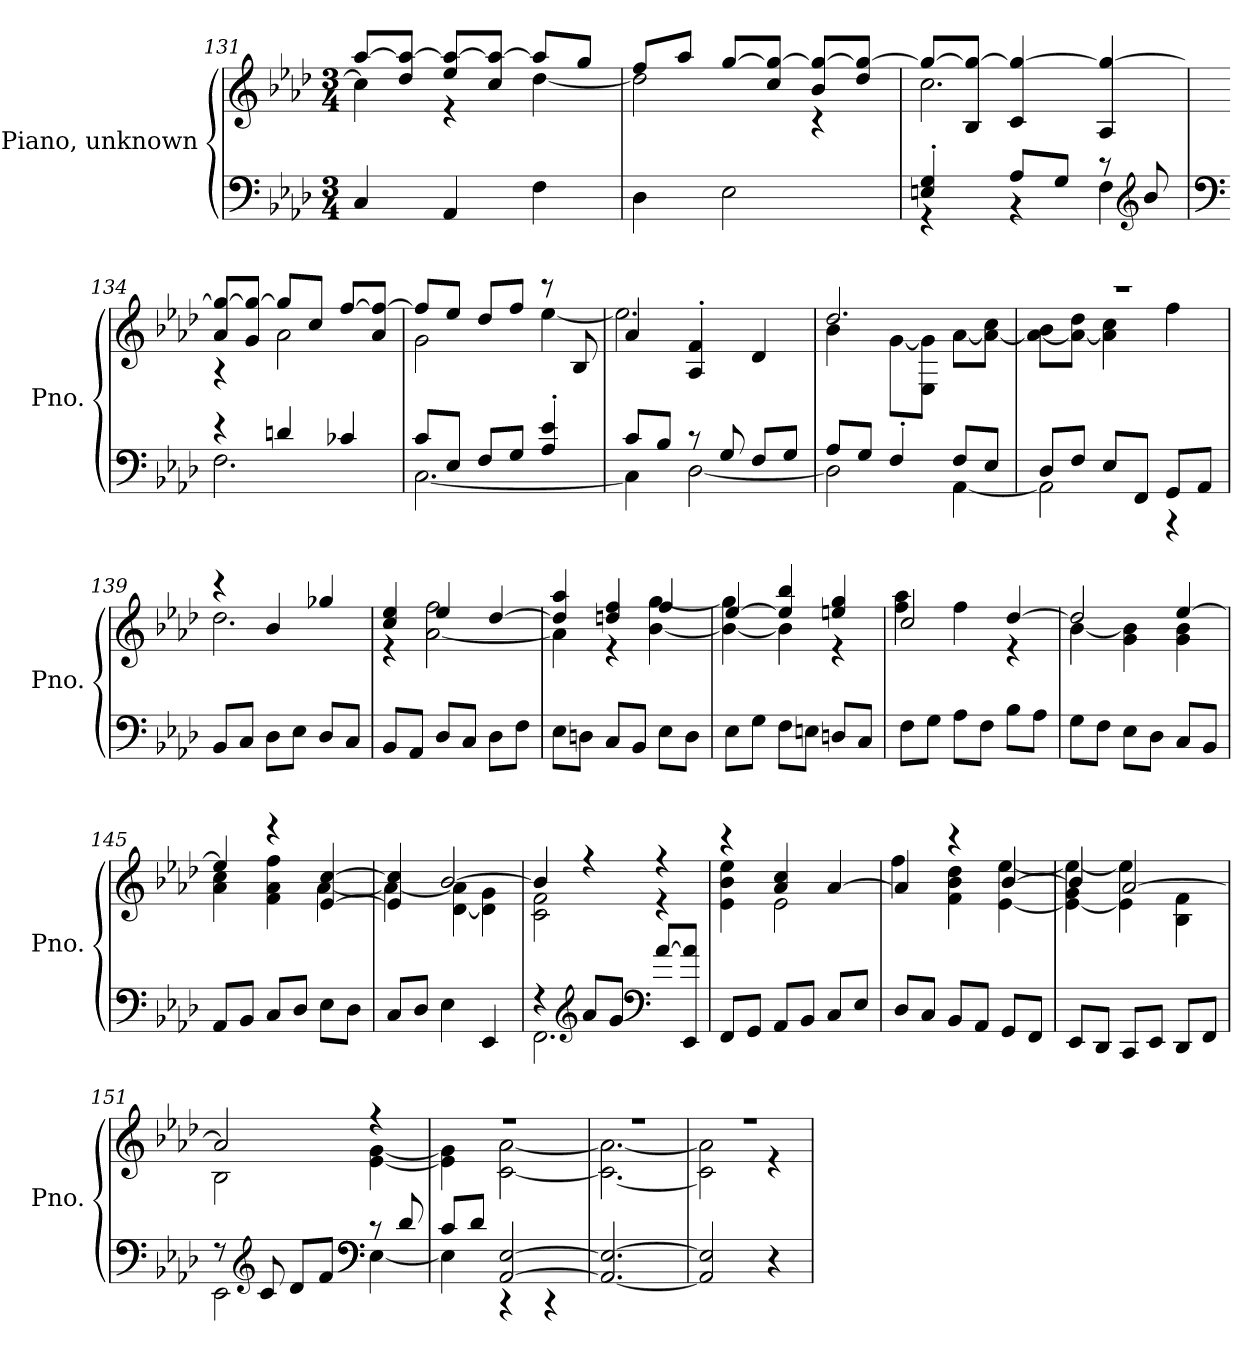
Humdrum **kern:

**kern	**kern
*part1	*part1
*staff2	*staff1
*I"Piano, unknown	*
*I'Pno.	*
!!LO:LB:g=z
*clefF4	*clefG2
*k[b-e-a-d-]	*k[b-e-a-d-]
*M3/4	*M3/4
=131	=131
*	*^
4C/	[8aa-/L	4cc\]
.	8dd-/ 8aa-/_J	.
4AA-/	8ee-/ 8aa-/_L	4r
.	8cc/ 8aa-/_J	.
4F\	8aa-/L]	[4dd-\
.	8gg/J	.
=132	=132	=132
4D-\	8ff/L	2dd-\]
.	8aa-/J	.
2E-\	[8gg/L	.
.	8cc/ 8gg/_J	.
.	8b-/ 8gg/_L	4r
.	8dd-/ 8gg/_J	.
=133	=133	=133
*^	*	*
4En/' 4G/'	4r	8gg/L_	2.cc\
.	.	8B-/ 8gg/_J	.
8A-/L	4r	4c/ 4gg/_	.
8G/J	.	.	.
8r	4F\	4A-/ 4gg/_	.
*clefG2	*	*	*
8b-/	.	.	.
=134	=134	=134	=134
*clefF4	*	*	*
4r	2.F\	8a-/ 8gg/_L	4r
.	.	8g/ 8gg/_J	.
4dn/	.	8gg/L]	2a-\
.	.	8cc/J	.
4c-X/	.	[8ff/L	.
.	.	8a-/ 8ff/_J	.
!!LO:LB:g=z	!!
=135	=135	=135	=135
8c/L	[2.C\	8ff/L]	2g\
8E-/J	.	8ee-/J	.
8F/L	.	8dd-/L	.
8G/J	.	8ff/J	.
4A-/' 4e-/'	.	8r	[4ee-\
.	.	8B-/	.
=136	=136	=136	=136
8c/L	4C\]	4a-/	2.ee-\]
8B-/J	.	.	.
8r	[2D-\	4A-/' 4f/'	.
8G/	.	.	.
8F/L	.	4d-/	.
8G/J	.	.	.
=137	=137	=137	=137
8A-/L	2D-\]	2.dd-/	4b-\
8G/J	.	.	.
4F'/	.	.	[8g\L
.	.	.	8E-\ 8g\]J
8F/L	[4AA-\	.	[8a-\L
8E-/J	.	.	8a-\_ 8cc\J
=138	=138	=138	=138
8D-/L	2AA-\]	2.r	8a-\_ 8b-\L
8F/J	.	.	8a-\_ 8dd-\J
8E-/L	.	.	4a-\] 4cc\
8FF/J	.	.	.
8GG/L	4r	.	4ff\
8AA-/J	.	.	.
*v	*v	*	*
=139	=139	=139
8BB-/L	4r	2.dd-\
8C/J	.	.
8D-\L	4b-/	.
8E-\J	.	.
8D-/L	4gg-X/	.
8C/J	.	.
!!LO:LB:g=z	!!
=140	=140	=140
8BB-/L	4cc/ 4ee-/	4r
8AA-/J	.	.
8D-/L	4ee-/	[2a-\ 2ff\
8C/J	.	.
8D-\L	[4dd-/	.
8F\J	.	.
=141	=141	=141
8E-\L	4dd-/] 4aa-/	4a-\]
8Dn\J	.	.
8C/L	4ddn/ 4ff/	4r
8BB-/J	.	.
8E-\L	4ff/	[4b-\ [4gg\
8D\J	.	.
=142	=142	=142
8E-\L	[4ee-/	4b-\_ 4gg\]
8G\J	.	.
8F\L	4ee-/] 4bb-/	4b-\]
8En\J	.	.
8Dn/L	4een/ 4gg/	4r
8C/J	.	.
=143	=143	=143
8F\L	2cc/	4ff\ 4aa-\
8G\J	.	.
8A-\L	.	4ff\
8F\J	.	.
8B-\L	[4dd-/	4r
8A-\J	.	.
=144	=144	=144
8G\L	2dd-/]	[4b-\
8F\J	.	.
8E-\L	.	4g\ 4b-\]
8D-\J	.	.
8C/L	[4ee-/	4g\ 4b-\
8BB-/J	.	.
=145	=145	=145
8AA-/L	4ee-/]	4a-\ 4cc\
8BB-/J	.	.
8C/L	4r	4f\ 4a-\ 4ff\
8D-/J	.	.
8E-\L	[4e-/ [4cc/	[4a-\
8D-\J	.	.
!!LO:LB:g=z	!!
=146	=146	=146
8C/L	4e-/] 4cc/]	4a-\_
8D-/J	.	.
4E-\	[2b-/	[4d-\ 4a-\]
4EE-/	.	4d-\] 4g\
=147	=147	=147
*^	*	*
4r	2.FF\	4b-/]	2c\ 2f\
*clefG2	*	*	*
8a-/L	.	4r	.
8g/J	.	.	.
*clefF4	*	*	*
[8a-/L	.	4r	4r
8EE-/ 8a-/]J	.	.	.
*v	*v	*	*
=148	=148	=148
8FF/L	4r	4e-\ 4b-\ 4ee-\
8GG/J	.	.
8AA-/L	4a-/ 4cc/	2e-\
8BB-/J	.	.
8C/L	[4a-/	.
8E-/J	.	.
=149	=149	=149
8D-/L	4a-/]	4ff\
8C/J	.	.
8BB-/L	4r	4f\ 4b-\ 4dd-\
8AA-/J	.	.
8GG/L	[4b-/	[4e-\ [4ee-\
8FF/J	.	.
=150	=150	=150
8EE-/L	4b-/]	4e-\_ 4g\ 4ee-\_
8DD-/J	.	.
8CC/L	[2a-/	4e-\] 4ee-\]
8EE-/J	.	.
8DD-/L	.	4B-\ 4f\
8FF/J	.	.
!!LO:PB:g=z	!!
=151	=151	=151
*^	*	*
8r	2EE-\	2a-/]	2B-\
*clefG2	*	*	*
8c/	.	.	.
8d-/L	.	.	.
8f/J	.	.	.
*clefF4	*	*	*
8r	[4E-\	4r	[4e-\ [4g\
8d-/	.	.	.
=152	=152	=152	=152
8c/L	4E-\]	2.r	4e-\] 4g\]
8d-/J	.	.	.
[2AA-/ [2E-/	4r	.	[2c\ [2a-\
.	4r	.	.
*v	*v	*	*
=153	=153	=153
2.AA-/_ 2.E-/_	2.r	2.c\_ 2.a-\_
=154	=154	=154
2AA-/] 2E-/]	2.r	2c\] 2a-\]
4r	.	4r
*	*v	*v
=	=
*-	*-
